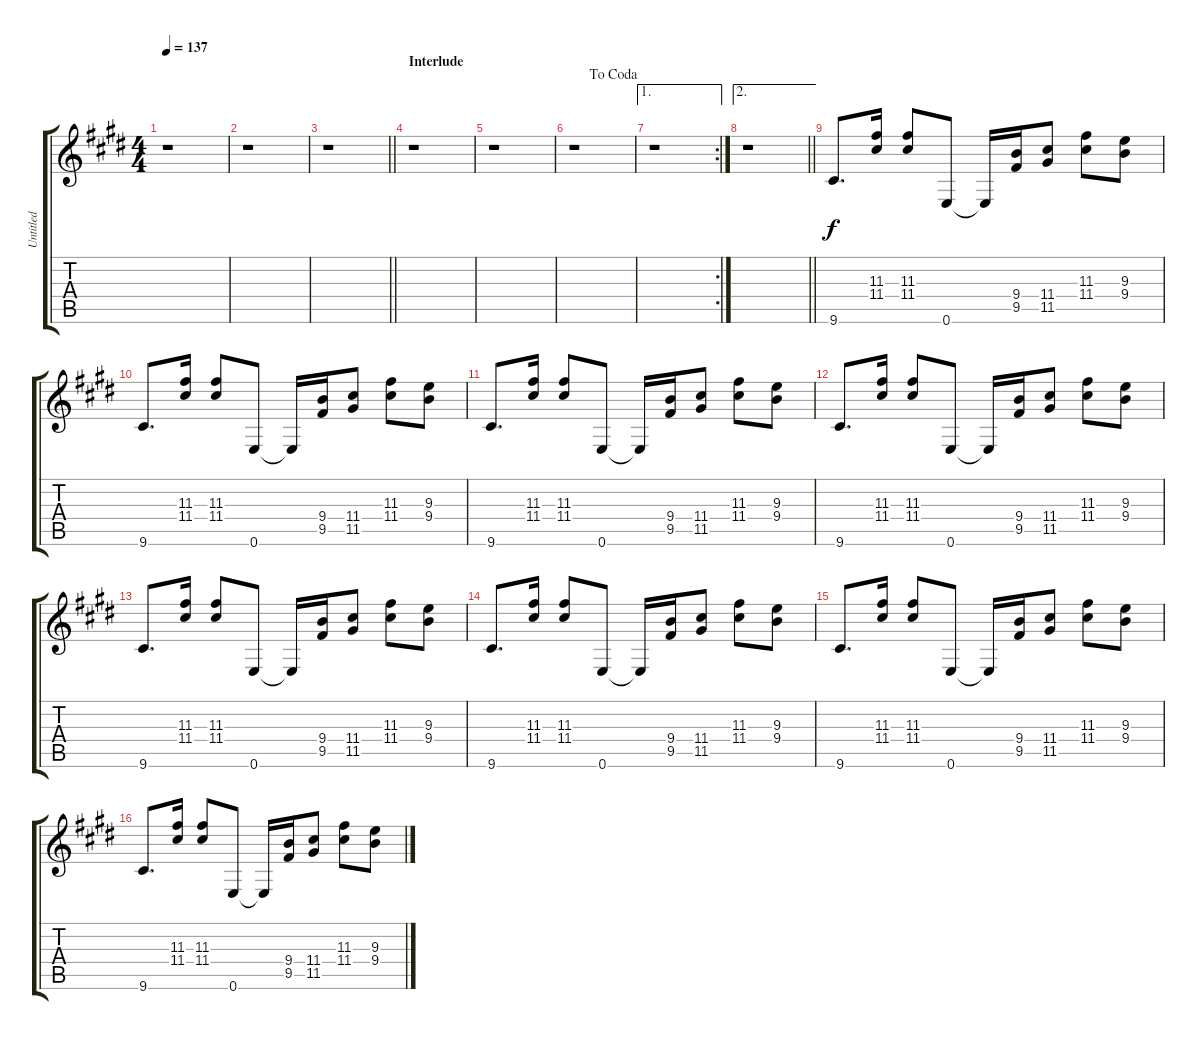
\track ("Untitled" "Untitled") {instrument distortionguitar}
\staff {score tabs}
\tuning (E4 B3 G3 D3 A2 E2) {hide}
\ts (4 4)
\tempo 137
\clef g2
\ks c#minor
r.1{dy f} |
r.1 |
\barLineRight lightlight
\ks e
r.1 |
\section ("" "Interlude")
\ks c#minor
r.1 |
r.1 |
\jump dacoda
\ks e
r.1 |
\ae 1
\rc 2
\ks c#minor
r.1 |
\ae 2
\barLineRight lightlight
r.1 |
\ks e
9.6.8{d} (11.3 11.4).16 (11.3 11.4).8 0.6.8 0.6{t}.16 (9.4 9.5).16 (11.4 11.5).8 (11.3 11.4).8 (9.3 9.4).8 |
\ks c#minor
9.6.8{d} (11.3 11.4).16 (11.3 11.4).8 0.6.8 0.6{t}.16 (9.4 9.5).16 (11.4 11.5).8 (11.3 11.4).8 (9.3 9.4).8 |
9.6.8{d} (11.3 11.4).16 (11.3 11.4).8 0.6.8 0.6{t}.16 (9.4 9.5).16 (11.4 11.5).8 (11.3 11.4).8 (9.3 9.4).8 |
9.6.8{d} (11.3 11.4).16 (11.3 11.4).8 0.6.8 0.6{t}.16 (9.4 9.5).16 (11.4 11.5).8 (11.3 11.4).8 (9.3 9.4).8 |
\ks e
9.6.8{d} (11.3 11.4).16 (11.3 11.4).8 0.6.8 0.6{t}.16 (9.4 9.5).16 (11.4 11.5).8 (11.3 11.4).8 (9.3 9.4).8 |
\ks c#minor
9.6.8{d} (11.3 11.4).16 (11.3 11.4).8 0.6.8 0.6{t}.16 (9.4 9.5).16 (11.4 11.5).8 (11.3 11.4).8 (9.3 9.4).8 |
9.6.8{d} (11.3 11.4).16 (11.3 11.4).8 0.6.8 0.6{t}.16 (9.4 9.5).16 (11.4 11.5).8 (11.3 11.4).8 (9.3 9.4).8 |
9.6.8{d} (11.3 11.4).16 (11.3 11.4).8 0.6.8 0.6{t}.16 (9.4 9.5).16 (11.4 11.5).8 (11.3 11.4).8 (9.3 9.4).8
